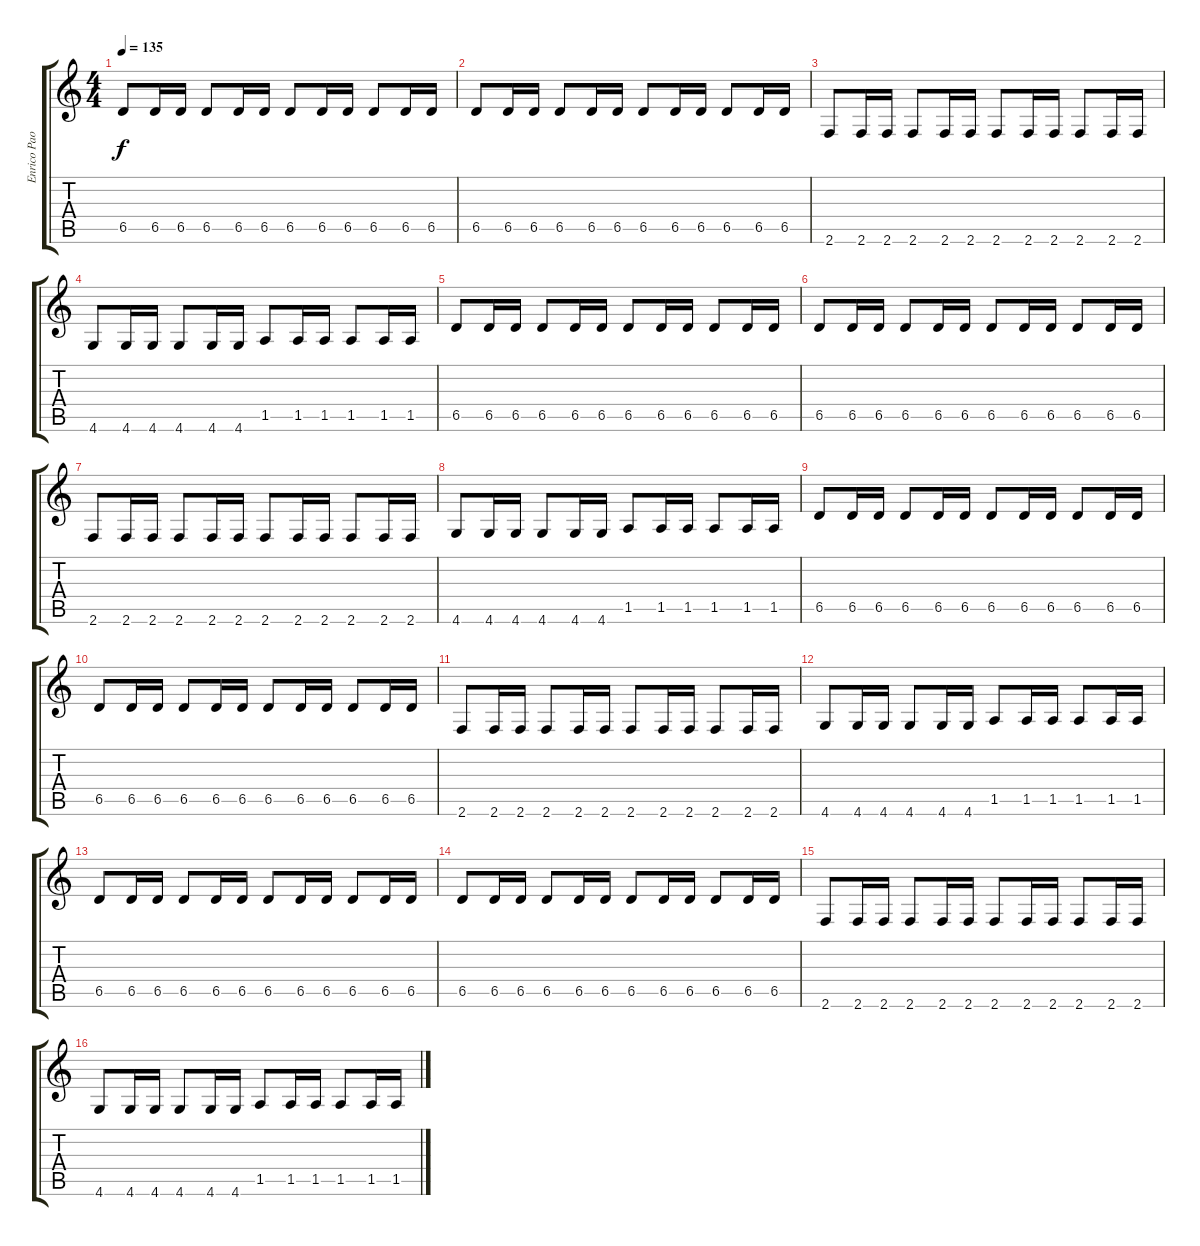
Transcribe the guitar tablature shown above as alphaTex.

\track ("Enrico Paoli" "Enrico Pao") {instrument distortionguitar}
\staff {score tabs}
\tuning (Eb4 Bb3 Gb3 Db3 Ab2 Eb2) {hide}
\ts (4 4)
\tempo 135
\clef g2
\ks c
6.5.8{dy f} 6.5.16 6.5.16 6.5.8 6.5.16 6.5.16 6.5.8 6.5.16 6.5.16 6.5.8 6.5.16 6.5.16 |
6.5.8 6.5.16 6.5.16 6.5.8 6.5.16 6.5.16 6.5.8 6.5.16 6.5.16 6.5.8 6.5.16 6.5.16 |
2.6.8 2.6.16 2.6.16 2.6.8 2.6.16 2.6.16 2.6.8 2.6.16 2.6.16 2.6.8 2.6.16 2.6.16 |
4.6.8 4.6.16 4.6.16 4.6.8 4.6.16 4.6.16 1.5.8 1.5.16 1.5.16 1.5.8 1.5.16 1.5.16 |
6.5.8 6.5.16 6.5.16 6.5.8 6.5.16 6.5.16 6.5.8 6.5.16 6.5.16 6.5.8 6.5.16 6.5.16 |
6.5.8 6.5.16 6.5.16 6.5.8 6.5.16 6.5.16 6.5.8 6.5.16 6.5.16 6.5.8 6.5.16 6.5.16 |
2.6.8 2.6.16 2.6.16 2.6.8 2.6.16 2.6.16 2.6.8 2.6.16 2.6.16 2.6.8 2.6.16 2.6.16 |
4.6.8 4.6.16 4.6.16 4.6.8 4.6.16 4.6.16 1.5.8 1.5.16 1.5.16 1.5.8 1.5.16 1.5.16 |
6.5.8 6.5.16 6.5.16 6.5.8 6.5.16 6.5.16 6.5.8 6.5.16 6.5.16 6.5.8 6.5.16 6.5.16 |
6.5.8 6.5.16 6.5.16 6.5.8 6.5.16 6.5.16 6.5.8 6.5.16 6.5.16 6.5.8 6.5.16 6.5.16 |
2.6.8 2.6.16 2.6.16 2.6.8 2.6.16 2.6.16 2.6.8 2.6.16 2.6.16 2.6.8 2.6.16 2.6.16 |
4.6.8 4.6.16 4.6.16 4.6.8 4.6.16 4.6.16 1.5.8 1.5.16 1.5.16 1.5.8 1.5.16 1.5.16 |
6.5.8 6.5.16 6.5.16 6.5.8 6.5.16 6.5.16 6.5.8 6.5.16 6.5.16 6.5.8 6.5.16 6.5.16 |
6.5.8 6.5.16 6.5.16 6.5.8 6.5.16 6.5.16 6.5.8 6.5.16 6.5.16 6.5.8 6.5.16 6.5.16 |
2.6.8 2.6.16 2.6.16 2.6.8 2.6.16 2.6.16 2.6.8 2.6.16 2.6.16 2.6.8 2.6.16 2.6.16 |
4.6.8 4.6.16 4.6.16 4.6.8 4.6.16 4.6.16 1.5.8 1.5.16 1.5.16 1.5.8 1.5.16 1.5.16
